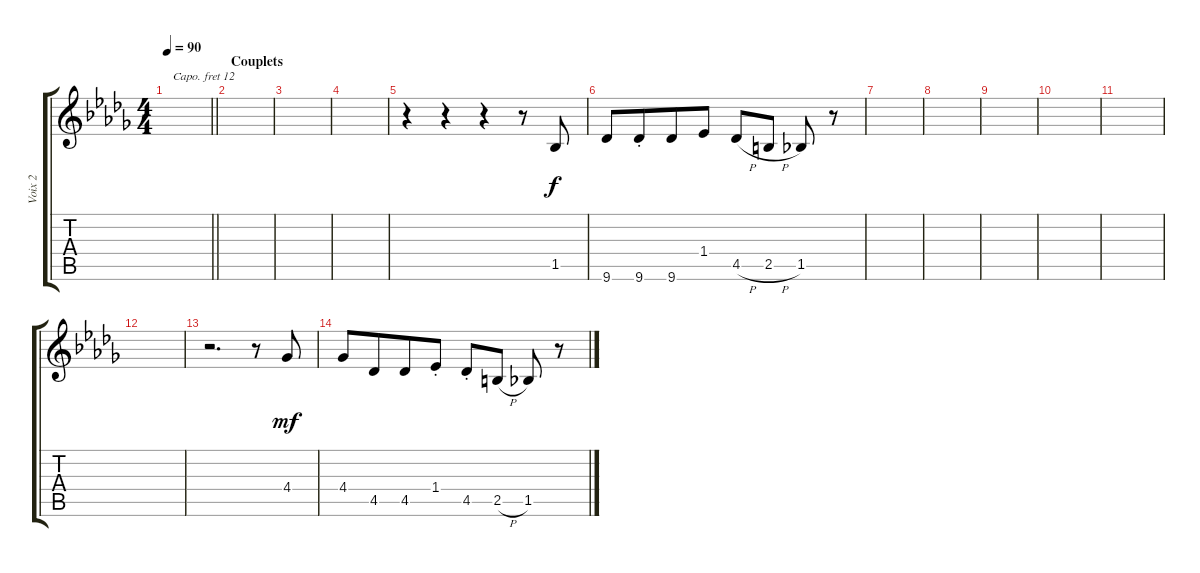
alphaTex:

\track ("Voix 2" "Voix 2") {instrument voiceoohs}
\staff {score tabs}
\capo 12
\tuning (E4 B3 G3 D3 A2 E2) {hide}
\ts (4 4)
\tempo 90
\clef g2
\barLineRight lightlight
\ks db
|
\section ("" "Couplets")
|
|
|
r.4 r.4 r.4 r.8 1.5.8 |
9.6.8 9.6{st}.8{beam merge} 9.6.8 1.4.8 4.5{h}.8 2.5{h}.8 1.5.8{dy f} r.8 |
|
|
|
|
|
|
r.2{d} r.8 4.4.8{dy mf} |
4.4.8 4.5.8{beam merge} 4.5.8 1.4{st}.8 4.5{st}.8 2.5{h}.8 1.5.8 r.8
